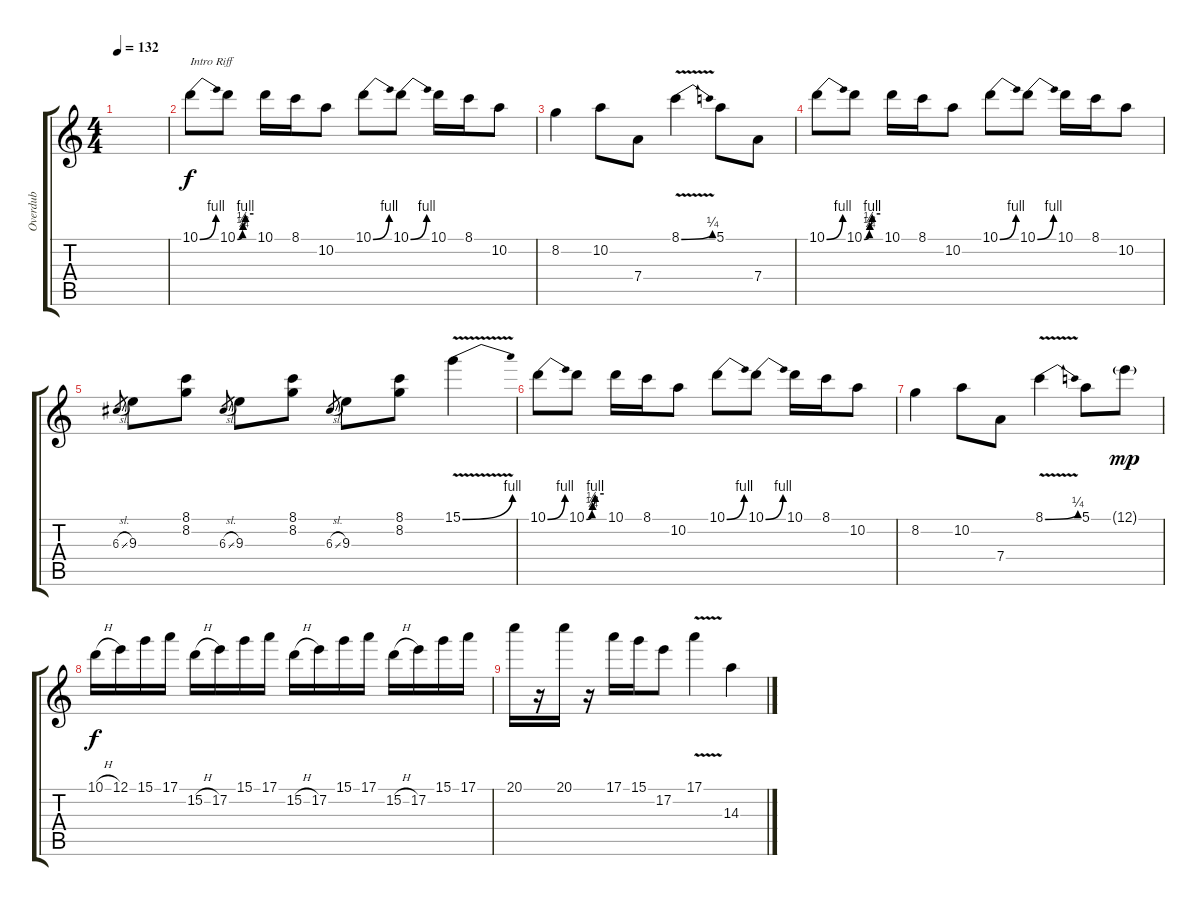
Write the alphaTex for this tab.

\track ("Overdub" "Overdub") {instrument distortionguitar}
\staff {score tabs}
\tuning (E4 B3 G3 D3 A2 E2) {hide}
\ts (4 4)
\tempo 132
\clef g2
\ks c
|
10.1{be (bend 0 0 60 4)}.8{txt "Intro Riff"} 10.1{be (custom 0 0 19 1 21 2 30 4 60 4)}.8 10.1.16 8.1.16 10.2.8 10.1{be (bend 0 0 60 4)}.8 10.1{be (bend 0 0 60 4)}.8 10.1.16 8.1.16 10.2.8 |
8.2.4 10.2.8 7.4.8 8.1{be (bend 0 0 60 1) v}.4 5.1.8 7.4.8 |
10.1{be (bend 0 0 60 4)}.8 10.1{be (custom 0 0 19 1 21 2 30 4 60 4)}.8 10.1.16 8.1.16 10.2.8 10.1{be (bend 0 0 60 4)}.8 10.1{be (bend 0 0 60 4)}.8 10.1.16 8.1.16 10.2.8 |
6.3{sl}.8{gr} 9.3.8 (8.1 8.2).8 6.3{sl}.8{gr} 9.3.8 (8.1 8.2).8 6.3{sl}.8{gr} 9.3.8 (8.1 8.2).8 15.1{be (bend 0 0 60 4) v}.4 |
10.1{be (bend 0 0 60 4)}.8 10.1{be (custom 0 0 19 1 21 2 30 4 60 4)}.8 10.1.16 8.1.16 10.2.8 10.1{be (bend 0 0 60 4)}.8 10.1{be (bend 0 0 60 4)}.8 10.1.16 8.1.16 10.2.8 |
8.2.4 10.2.8 7.4.8 8.1{be (bend 0 0 60 1) v}.4 5.1.8 12.1{g}.8{dy mp} |
10.1{h}.16{dy f} 12.1.16 15.1.16 17.1.16 15.2{h}.16 17.2.16 15.1.16 17.1.16 15.2{h}.16 17.2.16 15.1.16 17.1.16 15.2{h}.16 17.2.16 15.1.16 17.1.16 |
20.1.16 r.16 20.1.16 r.16 17.1.16 15.1.16 17.2.8 17.1{v}.4 14.3.4
